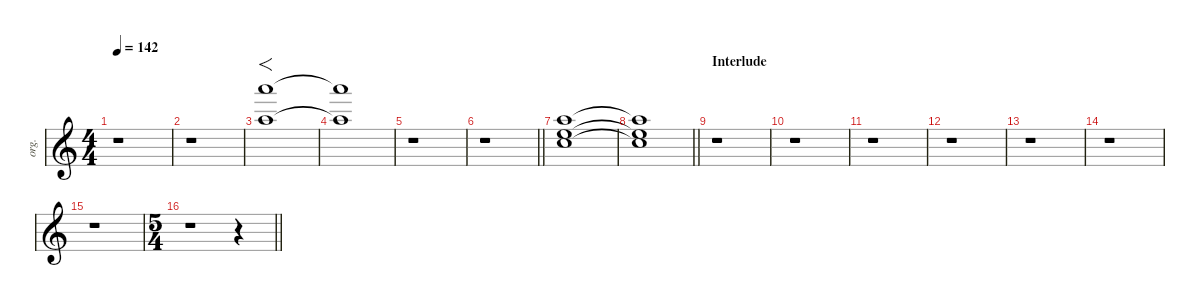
\defaultSystemsLayout 4
\hideDynamics
\bracketExtendMode nobrackets
\otherSystemsTrackNameOrientation horizontal
\track ("Organ" "org.") {defaultSystemsLayout 8 instrument rockorgan}
\staff {score}
\tuning (E4 B3 G3 D3 A2 E2)
\ts (4 4)
\tempo 142
\clef g2
\ks c
r.1{dy f beam Down} |
r.1{beam Down} |
(29.1 22.2).1{f beam Down} |
(29.1{t} 22.2{t}).1{beam Down} |
r.1{beam Down} |
\barLineRight lightlight
r.1{beam Down} |
(17.1 17.2 17.3).1{beam Down} |
\barLineRight lightlight
(17.1{t} 17.2{t} 17.3{t}).1{beam Down} |
\section ("" "Interlude")
r.1{beam Down} |
r.1{beam Down} |
r.1{beam Down} |
r.1{beam Down} |
r.1{beam Down} |
r.1{beam Down} |
r.1{beam Down} |
\ts (5 4)
\beaming (8 6 4)
\barLineRight lightlight
r.1{beam Down} r.4{beam Down}
